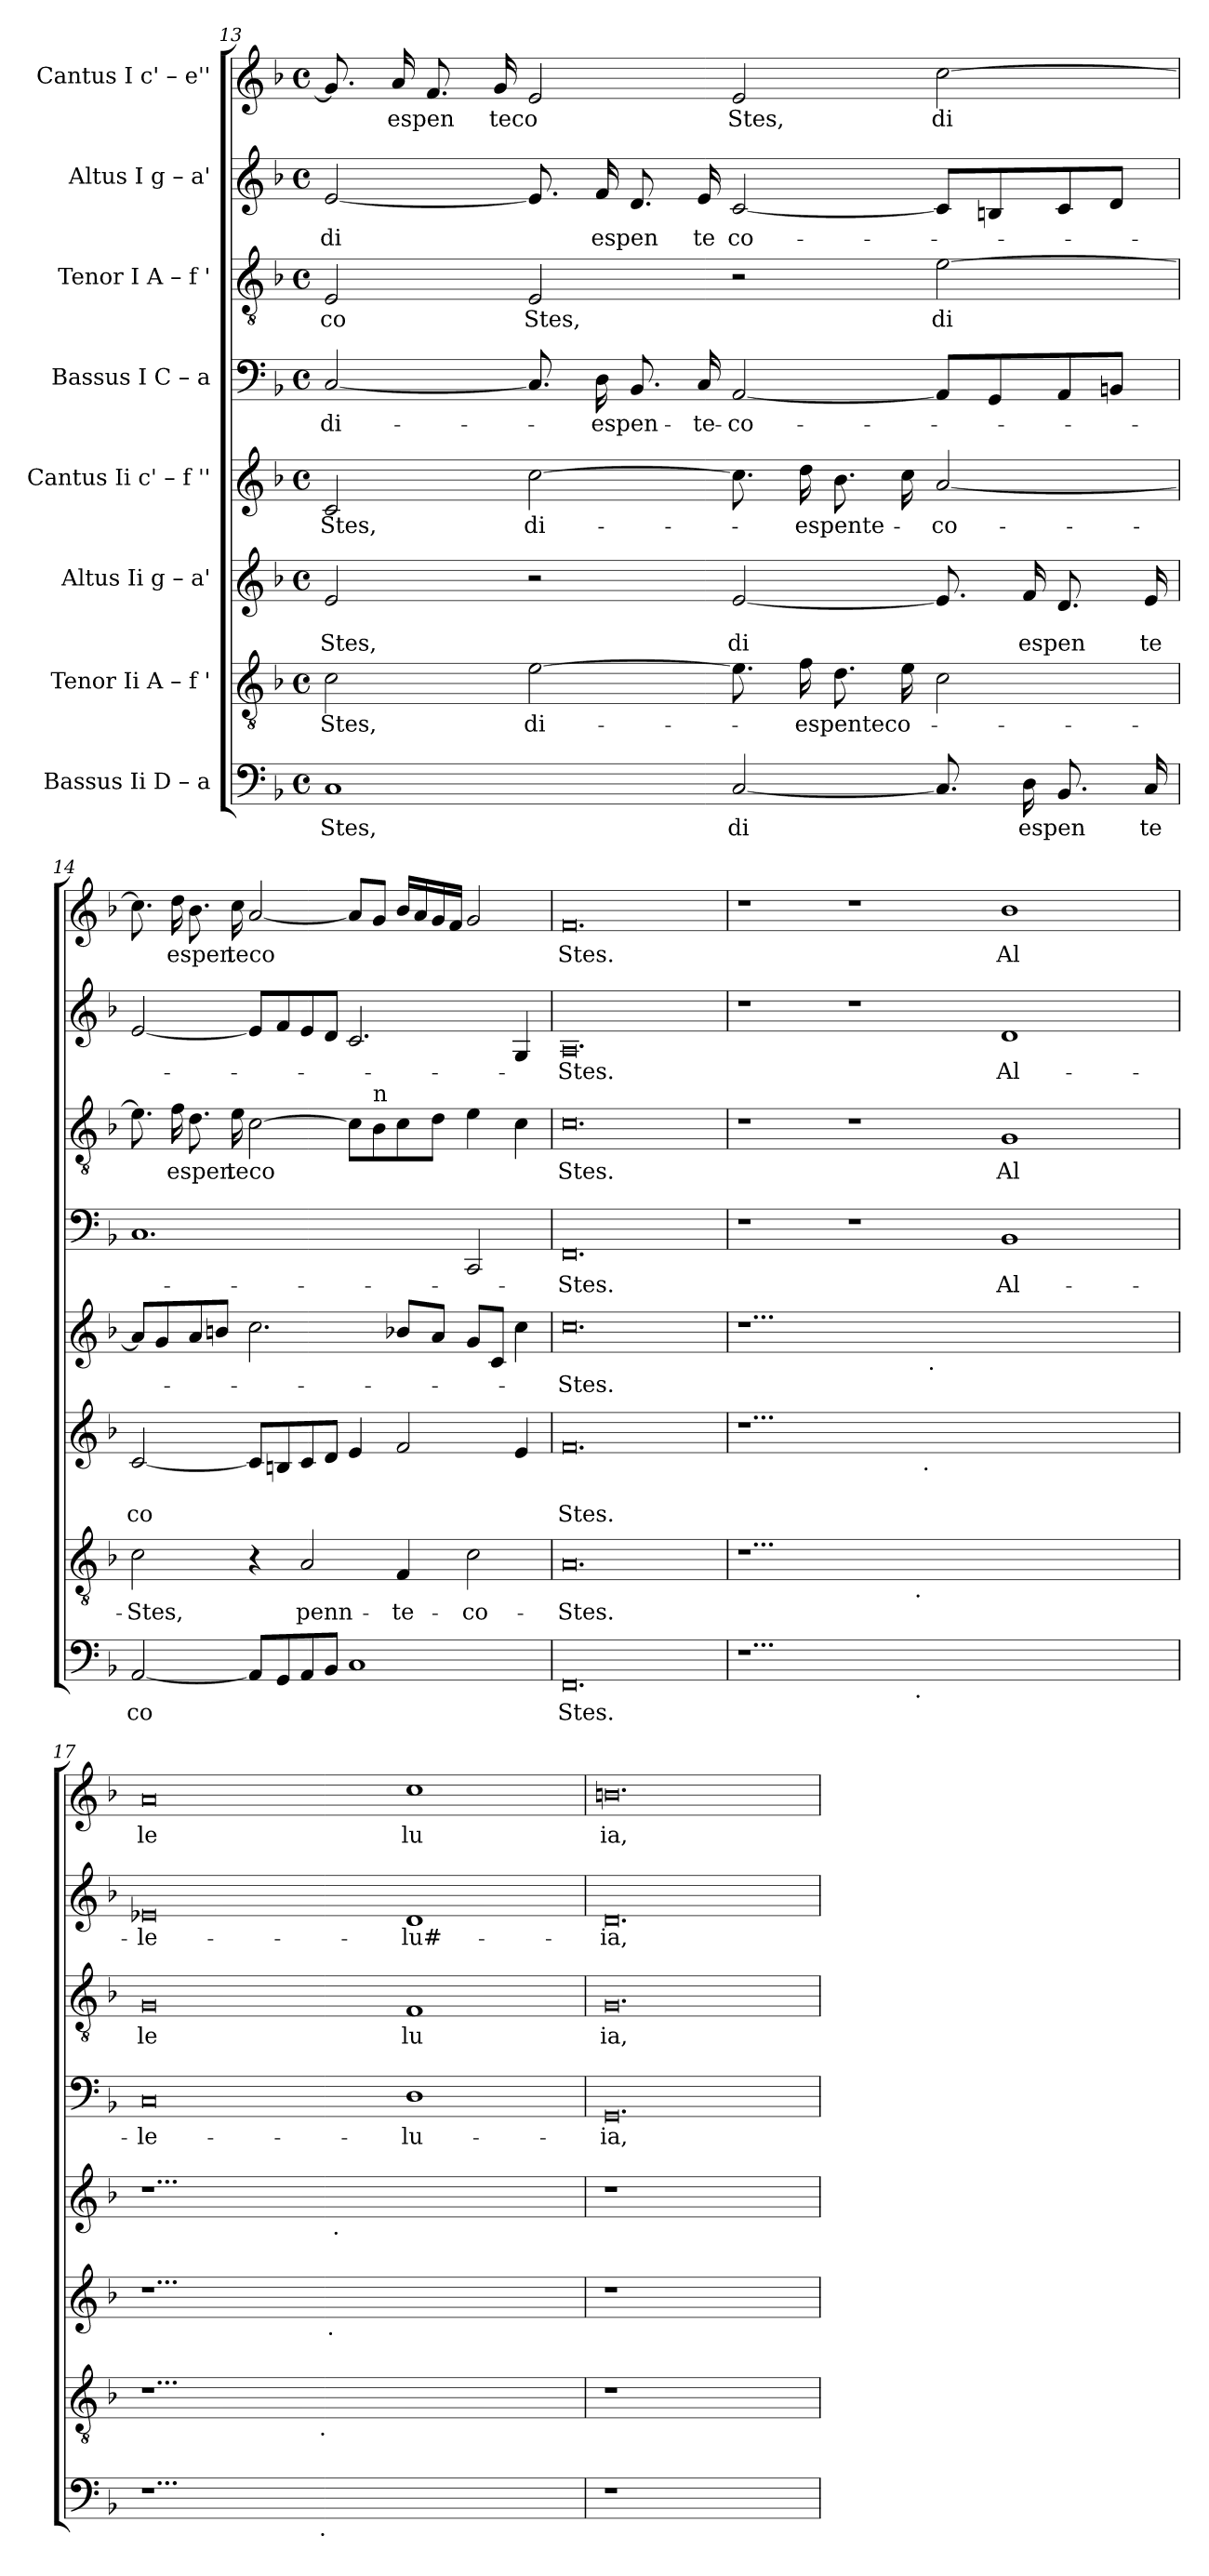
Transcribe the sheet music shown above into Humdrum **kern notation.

**kern	**text	**kern	**text	**kern	**text	**text	**kern	**text	**kern	**text	**kern	**text	**kern	**text	**kern	**text
*part8	*part8	*part7	*part7	*part6	*part6	*part6	*part5	*part5	*part4	*part4	*part3	*part3	*part2	*part2	*part1	*part1
*staff8	*staff8	*staff7	*staff7	*staff6	*staff6	*staff6	*staff5	*staff5	*staff4	*staff4	*staff3	*staff3	*staff2	*staff2	*staff1	*staff1
*I"Bassus Ii D – a	*	*I"Tenor Ii A – f '	*	*I"Altus Ii g – a'	*	*	*I"Cantus Ii c' – f ''	*	*I"Bassus I C – a	*	*I"Tenor I A – f '	*	*I"Altus I g – a'	*	*I"Cantus I c' – e''	*
!!LO:LB:g=z
*clefF4	*	*clefGv2	*	*clefG2	*	*	*clefG2	*	*clefF4	*	*clefGv2	*	*clefG2	*	*clefG2	*
*k[b-]	*	*k[b-]	*	*k[b-]	*	*	*k[b-]	*	*k[b-]	*	*k[b-]	*	*k[b-]	*	*k[b-]	*
*F:	*	*F:	*	*F:	*	*	*F:	*	*F:	*	*F:	*	*F:	*	*F:	*
*M4/4	*	*M4/4	*	*M4/4	*	*	*M4/4	*	*M4/4	*	*M4/4	*	*M4/4	*	*M4/4	*
*met(c)	*	*met(c)	*	*met(c)	*	*	*met(c)	*	*met(c)	*	*met(c)	*	*met(c)	*	*met(c)	*
=13	=13	=13	=13	=13	=13	=13	=13	=13	=13	=13	=13	=13	=13	=13	=13	=13
!	!LO:LY:b	!	!LO:LY:b	!	!	!LO:LY:b	!	!LO:LY:b	!	!LO:LY:b	!	!LO:LY:b	!	!LO:LY:b	!	!
1C	Stes,	2c\	Stes,	2e/	.	-Stes,	2c/	-Stes,	[<2C/	di-	2E/	-co	[<2e/	di	8.g/]	.
!	!	!	!	!	!	!	!	!	!	!	!	!	!	!	!	!LO:LY:b
.	.	.	.	.	.	.	.	.	.	.	.	.	.	.	16a/	espen
.	.	.	.	.	.	.	.	.	.	.	.	.	.	.	8.f/	.
!	!	!	!	!	!	!	!	!	!	!	!	!	!	!	!	!LO:LY:b
.	.	.	.	.	.	.	.	.	.	.	.	.	.	.	16g/	teco
!	!	!	!LO:LY:b	!	!	!	!	!LO:LY:b	!	!	!	!LO:LY:b	!	!	!	!
.	.	[>2e\	di-	2r	.	.	[>2cc\	di-	8.C/]	.	2E/	Stes,	8.e/]	.	2e/	.
!	!	!	!	!	!	!	!	!	!	!LO:LY:b	!	!	!	!LO:LY:b	!	!
.	.	.	.	.	.	.	.	.	16D\	-espen-	.	.	16f/	espen	.	.
.	.	.	.	.	.	.	.	.	8.BB-/	.	.	.	8.d/	.	.	.
!	!	!	!	!	!	!	!	!	!	!LO:LY:b	!	!	!	!LO:LY:b	!	!
.	.	.	.	.	.	.	.	.	16C/	-te-	.	.	16e/	te	.	.
!	!LO:LY:b	!	!	!	!	!LO:LY:b	!	!	!	!LO:LY:b	!	!	!	!LO:LY:b	!	!LO:LY:b
[<2C/	di	8.e\]	.	[<2e/	.	di	8.cc\]	.	[<2AA/	-co-	2r	.	[<2c/	co-	2e/	Stes,
!	!	!	!LO:LY:b	!	!	!	!	!LO:LY:b	!	!	!	!	!	!	!	!
.	.	16f\	-espenteco-	.	.	.	16dd\	-espente-	.	.	.	.	.	.	.	.
.	.	8.d\	.	.	.	.	8.b-\	.	.	.	.	.	.	.	.	.
.	.	16e\	.	.	.	.	16cc\	.	.	.	.	.	.	.	.	.
!	!	!	!	!	!	!	!	!LO:LY:b	!	!	!	!LO:LY:b	!	!	!	!LO:LY:b
8.C/]	.	2c\	.	8.e/]	.	.	[<2a/	-co-	8AA/L]	.	[>2e\	di	8c/L]	.	[>2cc\	di
.	.	.	.	.	.	.	.	.	8GG/	.	.	.	8Bn/	.	.	.
!	!LO:LY:b	!	!	!	!	!LO:LY:b	!	!	!	!	!	!	!	!	!	!
16D\	espen	.	.	16f/	.	espen	.	.	.	.	.	.	.	.	.	.
8.BB-/	.	.	.	8.d/	.	.	.	.	8AA/	.	.	.	8c/	.	.	.
.	.	.	.	.	.	.	.	.	8BBn/J	.	.	.	8d/J	.	.	.
!	!LO:LY:b	!	!	!	!	!LO:LY:b	!	!	!	!	!	!	!	!	!	!
16C/	te	.	.	16e/	.	te	.	.	.	.	.	.	.	.	.	.
=14	=14	=14	=14	=14	=14	=14	=14	=14	=14	=14	=14	=14	=14	=14	=14	=14
!	!LO:LY:b	!	!LO:LY:b	!	!	!LO:LY:b	!	!	!	!	!	!	!	!	!	!
[<2AA/	co	2c\	-Stes,	[<2c/	.	co	8a/L]	.	1.C	.	8.e\]	.	[<2e/	.	8.cc\]	.
.	.	.	.	.	.	.	8g/	.	.	.	.	.	.	.	.	.
!	!	!	!	!	!	!	!	!	!	!	!	!LO:LY:b	!	!	!	!LO:LY:b
.	.	.	.	.	.	.	.	.	.	.	16f\	espen	.	.	16dd\	espen
.	.	.	.	.	.	.	8a/	.	.	.	8.d\	.	.	.	8.b-\	.
.	.	.	.	.	.	.	8bn/J	.	.	.	.	.	.	.	.	.
!	!	!	!	!	!	!	!	!	!	!	!	!LO:LY:b	!	!	!	!LO:LY:b
.	.	.	.	.	.	.	.	.	.	.	16e\	teco	.	.	16cc\	teco
8AA/L]	.	4r	.	8c/L]	.	.	2.cc\	.	.	.	[>2c\	.	8e/L]	.	[<2a/	.
8GG/	.	.	.	8Bn/	.	.	.	.	.	.	.	.	8f/	.	.	.
!	!	!	!LO:LY:b	!	!	!	!	!	!	!	!	!	!	!	!	!
8AA/	.	2A/	penn-	8c/	.	.	.	.	.	.	.	.	8e/	.	.	.
8BB-/J	.	.	.	8d/J	.	.	.	.	.	.	.	.	8d/J	.	.	.
1C	.	.	.	4e/	.	.	.	.	.	.	8c\L]	.	2.c/	.	8a/L]	.
!	!	!	!	!	!	!	!	!	!	!	!LO:TX:a:t=n	!	!	!	!	!
.	.	.	.	.	.	.	.	.	.	.	8B-\	.	.	.	8g/J	.
!	!	!	!LO:LY:b	!	!	!	!	!	!	!	!	!	!	!	!	!
.	.	4F/	-te-	2f/	.	.	8b-X/L	.	.	.	8c\	.	.	.	16b-/LL	.
.	.	.	.	.	.	.	.	.	.	.	.	.	.	.	16a/	.
.	.	.	.	.	.	.	8a/J	.	.	.	8d\J	.	.	.	16g/	.
.	.	.	.	.	.	.	.	.	.	.	.	.	.	.	16f/JJ	.
!	!	!	!LO:LY:b	!	!	!	!	!	!	!	!	!	!	!	!	!
.	.	2c\	-co-	.	.	.	8g/L	.	2CC/	.	4e\	.	.	.	2g/	.
.	.	.	.	.	.	.	8c/J	.	.	.	.	.	.	.	.	.
.	.	.	.	4e/	.	.	4cc\	.	.	.	4c\	.	4G/	.	.	.
!!LO:PB:g=z
=15	=15	=15	=15	=15	=15	=15	=15	=15	=15	=15	=15	=15	=15	=15	=15	=15
!	!LO:LY:b	!	!LO:LY:b	!	!	!LO:LY:b	!	!LO:LY:b	!	!LO:LY:b	!	!LO:LY:b	!	!LO:LY:b	!	!LO:LY:b
0.FF	Stes.	0.A	-Stes.	0.f	.	Stes.	0.cc	-Stes.	0.FF	-Stes.	0.c	Stes.	0.A	-Stes.	0.f	Stes.
=16	=16	=16	=16	=16	=16	=16	=16	=16	=16	=16	=16	=16	=16	=16	=16	=16
*^	*	*^	*	*^	*	*	*^	*	*	*	*	*	*	*	*	*
1...r	1ryy	.	1...r	1ryy	.	1...r	3%2ryy	.	.	1...r	1ryy	.	1r	.	1r	.	1r	.	1r	.
.	.	.	.	.	.	.	3%2ryy	.	.	.	.	.	.	.	.	.	.	.	.	.
.	4..ryy	.	.	4..ryy	.	.	.	.	.	.	4...ryy	.	1r	.	1r	.	1r	.	1r	.
.	.	.	.	.	.	.	12.ryy	.	.	.	.	.	.	.	.	.	.	.	.	.
!	!	!	!	!LO:TX:b:t=.	!	!	!	!	!	!	!	!	!	!	!	!	!	!	!	!
!	!LO:TX:b:t=.	!	!	!	!	!	!	!	!	!	!	!	!	!	!	!	!	!	!	!
.	1ryy	.	.	1ryy	.	.	.	.	.	.	.	.	.	.	.	.	.	.	.	.
!	!	!	!	!	!	!	!LO:TX:b:t=.	!	!	!	!	!	!	!	!	!	!	!	!	!
.	.	.	.	.	.	.	3%2ryy	.	.	.	.	.	.	.	.	.	.	.	.	.
!	!	!	!	!	!	!	!	!	!	!	!LO:TX:b:t=.	!	!	!	!	!	!	!	!	!
.	.	.	.	.	.	.	.	.	.	.	1ryy	.	.	.	.	.	.	.	.	.
1ryy	.	.	1ryy	.	.	1ryy	.	.	.	1ryy	.	.	.	.	.	.	.	.	.	.
!	!	!	!	!	!	!	!	!	!	!	!	!	!	!LO:LY:b	!	!LO:LY:b	!	!LO:LY:b	!	!LO:LY:b
.	.	.	.	.	.	.	.	.	.	.	.	.	1BB-	Al-	1G	Al	1d	Al-	1b-	Al
.	.	.	.	.	.	.	3%2ryy	.	.	.	.	.	.	.	.	.	.	.	.	.
.	2ryy	.	.	2ryy	.	.	.	.	.	.	.	.	.	.	.	.	.	.	.	.
.	.	.	.	.	.	.	.	.	.	.	2ryy	.	.	.	.	.	.	.	.	.
.	.	.	.	.	.	.	6ryy	.	.	.	.	.	.	.	.	.	.	.	.	.
8ryy	.	.	8ryy	.	.	8ryy	.	.	.	8ryy	.	.	.	.	.	.	.	.	.	.
.	16ryy	.	.	16ryy	.	.	.	.	.	.	.	.	.	.	.	.	.	.	.	.
.	.	.	.	.	.	.	24ryy	.	.	.	.	.	.	.	.	.	.	.	.	.
.	.	.	.	.	.	.	.	.	.	.	32ryy	.	.	.	.	.	.	.	.	.
=17	=17	=17	=17	=17	=17	=17	=17	=17	=17	=17	=17	=17	=17	=17	=17	=17	=17	=17	=17	=17
!	!	!	!	!	!	!	!	!	!	!	!	!	!	!LO:LY:b	!	!LO:LY:b	!	!LO:LY:b	!	!LO:LY:b
1...r	1ryy	.	1...r	1ryy	.	1...r	3%2ryy	.	.	1...r	1ryy	.	0C	-le-	0G	le	0e-X	-le-	0a	le
.	.	.	.	.	.	.	3%2ryy	.	.	.	.	.	.	.	.	.	.	.	.	.
.	4..ryy	.	.	4..ryy	.	.	.	.	.	.	4...ryy	.	.	.	.	.	.	.	.	.
.	.	.	.	.	.	.	12.ryy	.	.	.	.	.	.	.	.	.	.	.	.	.
!	!	!	!	!LO:TX:b:t=.	!	!	!	!	!	!	!	!	!	!	!	!	!	!	!	!
!	!LO:TX:b:t=.	!	!	!	!	!	!	!	!	!	!	!	!	!	!	!	!	!	!	!
.	1ryy	.	.	1ryy	.	.	.	.	.	.	.	.	.	.	.	.	.	.	.	.
!	!	!	!	!	!	!	!LO:TX:b:t=.	!	!	!	!	!	!	!	!	!	!	!	!	!
.	.	.	.	.	.	.	3%2ryy	.	.	.	.	.	.	.	.	.	.	.	.	.
!	!	!	!	!	!	!	!	!	!	!	!LO:TX:b:t=.	!	!	!	!	!	!	!	!	!
.	.	.	.	.	.	.	.	.	.	.	1ryy	.	.	.	.	.	.	.	.	.
1ryy	.	.	1ryy	.	.	1ryy	.	.	.	1ryy	.	.	.	.	.	.	.	.	.	.
!	!	!	!	!	!	!	!	!	!	!	!	!	!	!LO:LY:b	!	!LO:LY:b	!	!LO:LY:b	!	!LO:LY:b
.	.	.	.	.	.	.	.	.	.	.	.	.	1D	-lu-	1F	lu	1d	-lu#-	1cc	lu
.	.	.	.	.	.	.	3%2ryy	.	.	.	.	.	.	.	.	.	.	.	.	.
.	2ryy	.	.	2ryy	.	.	.	.	.	.	.	.	.	.	.	.	.	.	.	.
.	.	.	.	.	.	.	.	.	.	.	2ryy	.	.	.	.	.	.	.	.	.
.	.	.	.	.	.	.	6ryy	.	.	.	.	.	.	.	.	.	.	.	.	.
8ryy	.	.	8ryy	.	.	8ryy	.	.	.	8ryy	.	.	.	.	.	.	.	.	.	.
.	16ryy	.	.	16ryy	.	.	.	.	.	.	.	.	.	.	.	.	.	.	.	.
.	.	.	.	.	.	.	24ryy	.	.	.	.	.	.	.	.	.	.	.	.	.
.	.	.	.	.	.	.	.	.	.	.	32ryy	.	.	.	.	.	.	.	.	.
=18	=18	=18	=18	=18	=18	=18	=18	=18	=18	=18	=18	=18	=18	=18	=18	=18	=18	=18	=18	=18
!	!	!	!	!	!	!	!	!	!	!	!	!	!	!LO:LY:b	!	!LO:LY:b	!	!LO:LY:b	!	!LO:LY:b
*v	*v	*	*	*	*	*v	*v	*	*	*v	*v	*	*	*	*	*	*	*	*	*
*	*	*v	*v	*	*	*	*	*	*	*	*	*	*	*	*	*	*
1r	.	1r	.	1r	.	.	1r	.	0.GG	-ia,	0.G	ia,	0.d	-ia,	0.bn	ia,
0ryy	.	0ryy	.	0ryy	.	.	0ryy	.	.	.	.	.	.	.	.	.
=	=	=	=	=	=	=	=	=	=	=	=	=	=	=	=	=
*-	*-	*-	*-	*-	*-	*-	*-	*-	*-	*-	*-	*-	*-	*-	*-	*-
